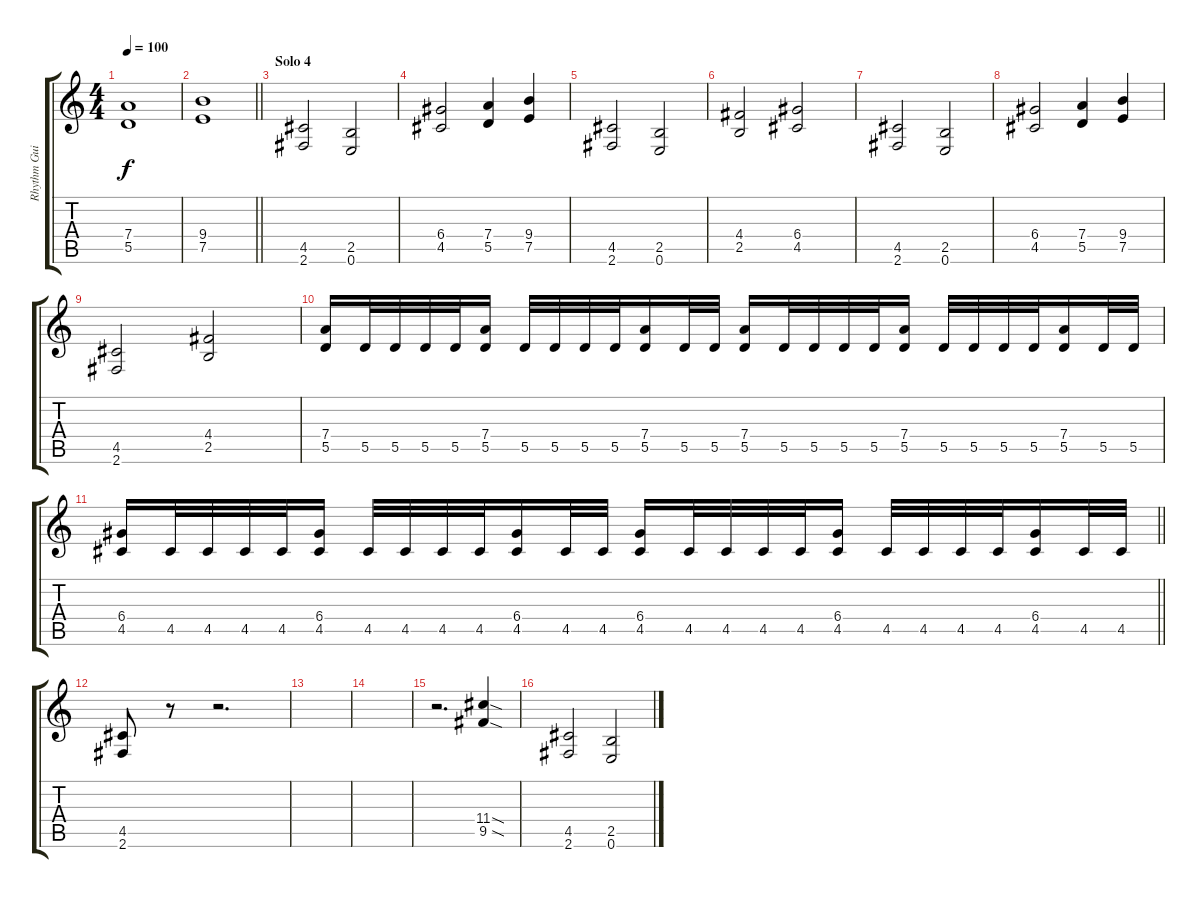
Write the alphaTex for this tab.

\track ("Rhythm Guitar" "Rhythm Gui") {instrument distortionguitar}
\staff {score tabs}
\tuning (E4 B3 G3 D3 A2 E2) {hide}
\ts (4 4)
\tempo 100
\clef g2
\ks c
(7.4 5.5).1{dy f} |
\barLineRight lightlight
(9.4 7.5).1 |
\section ("" "Solo 4")
(4.5 2.6).2 (2.5 0.6).2 |
(6.4 4.5).2 (7.4 5.5).4 (9.4 7.5).4 |
(4.5 2.6).2 (2.5 0.6).2 |
(4.4 2.5).2 (6.4 4.5).2 |
(4.5 2.6).2 (2.5 0.6).2 |
(6.4 4.5).2 (7.4 5.5).4 (9.4 7.5).4 |
(4.5 2.6).2 (4.4 2.5).2 |
(7.4 5.5).16 5.5.32 5.5.32 5.5.32 5.5.32 (7.4 5.5).16 5.5.32 5.5.32 5.5.32 5.5.32 (7.4 5.5).16 5.5.32 5.5.32 (7.4 5.5).16 5.5.32 5.5.32 5.5.32 5.5.32 (7.4 5.5).16 5.5.32 5.5.32 5.5.32 5.5.32 (7.4 5.5).16 5.5.32 5.5.32 |
\barLineRight lightlight
(6.4 4.5).16 4.5.32 4.5.32 4.5.32 4.5.32 (6.4 4.5).16 4.5.32 4.5.32 4.5.32 4.5.32 (6.4 4.5).16 4.5.32 4.5.32 (6.4 4.5).16 4.5.32 4.5.32 4.5.32 4.5.32 (6.4 4.5).16 4.5.32 4.5.32 4.5.32 4.5.32 (6.4 4.5).16 4.5.32 4.5.32 |
(4.5 2.6).8 r.8 r.2{d} |
|
|
r.2{d} (11.4{sod} 9.5{sod}).4 |
(4.5 2.6).2 (2.5 0.6).2
